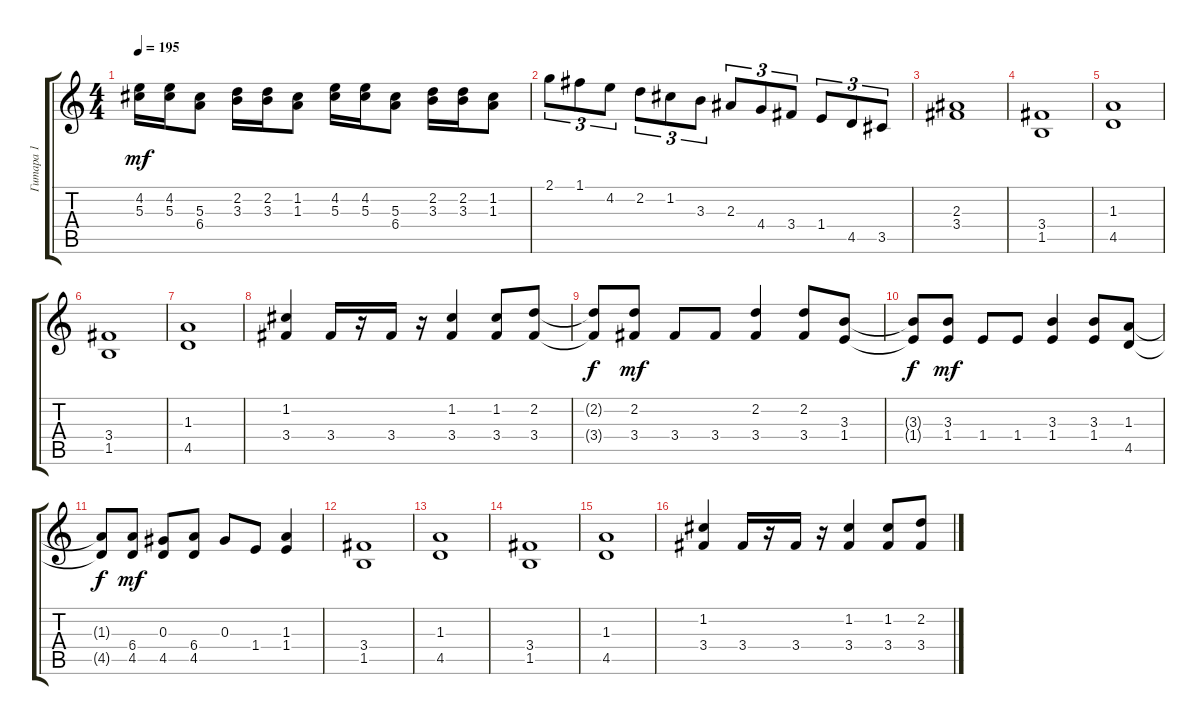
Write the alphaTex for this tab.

\track ("Гитара 1" "Гитара 1") {instrument overdrivenguitar}
\staff {score tabs}
\tuning (F4 C4 Ab3 Eb3 Bb2 F2) {hide}
\ts (4 4)
\tempo 195
\clef g2
\ks c
(4.2 5.3).16{dy mf} (4.2 5.3).16 (5.3 6.4).8 (2.2 3.3).16 (2.2 3.3).16 (1.2 1.3).8 (4.2 5.3).16 (4.2 5.3).16 (5.3 6.4).8 (2.2 3.3).16 (2.2 3.3).16 (1.2 1.3).8 |
2.1.8{tu (3 2)} 1.1.8{tu (3 2)} 4.2.8{tu (3 2)} 2.2.8{tu (3 2)} 1.2.8{tu (3 2)} 3.3.8{tu (3 2)} 2.3.8{tu (3 2)} 4.4.8{tu (3 2)} 3.4.8{tu (3 2)} 1.4.8{tu (3 2)} 4.5.8{tu (3 2)} 3.5.8{tu (3 2)} |
(2.3 3.4).1 |
(3.4 1.5).1 |
(1.3 4.5).1 |
(3.4 1.5).1 |
(1.3 4.5).1 |
(1.2 3.4).4 3.4.16 r.16 3.4.16 r.16 (1.2 3.4).4 (1.2 3.4).8 (2.2 3.4).8 |
(2.2{t} 3.4{t}).8{dy f} (2.2 3.4).8{dy mf} 3.4.8 3.4.8 (2.2 3.4).4 (2.2 3.4).8 (3.3 1.4).8 |
(3.3{t} 1.4{t}).8{dy f} (3.3 1.4).8{dy mf} 1.4.8 1.4.8 (3.3 1.4).4 (3.3 1.4).8 (1.3 4.5).8 |
(1.3{t} 4.5{t}).8{dy f} (6.4 4.5).8{dy mf} (0.3 4.5).8 (6.4 4.5).8 0.3.8 1.4.8 (1.3 1.4).4 |
(3.4 1.5).1 |
(1.3 4.5).1 |
(3.4 1.5).1 |
(1.3 4.5).1 |
(1.2 3.4).4 3.4.16 r.16 3.4.16 r.16 (1.2 3.4).4 (1.2 3.4).8 (2.2 3.4).8
